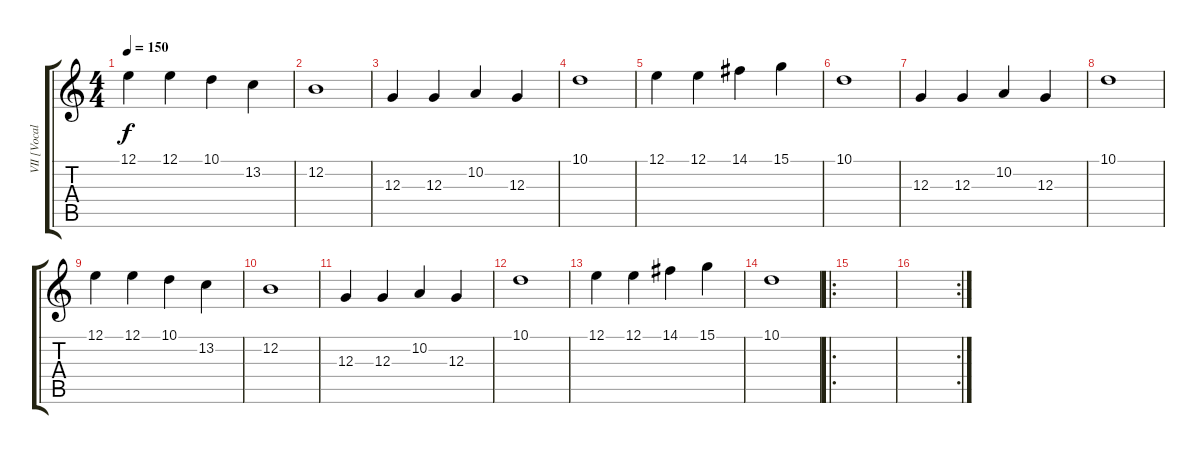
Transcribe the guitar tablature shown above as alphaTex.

\track ("VII [Vocals]" "VII [Vocal") {instrument sopranosax}
\staff {score tabs}
\tuning (E4 B3 G3 D3 A2 E2) {hide}
\ts (4 4)
\tempo 150
\clef g2
\ks c
12.1.4{dy f} 12.1.4 10.1.4 13.2.4 |
12.2.1 |
12.3.4 12.3.4 10.2.4 12.3.4 |
10.1.1 |
12.1.4 12.1.4 14.1.4 15.1.4 |
10.1.1 |
12.3.4 12.3.4 10.2.4 12.3.4 |
10.1.1 |
12.1.4 12.1.4 10.1.4 13.2.4 |
12.2.1 |
12.3.4 12.3.4 10.2.4 12.3.4 |
10.1.1 |
12.1.4 12.1.4 14.1.4 15.1.4 |
10.1.1 |
\ro
|
\rc 2
